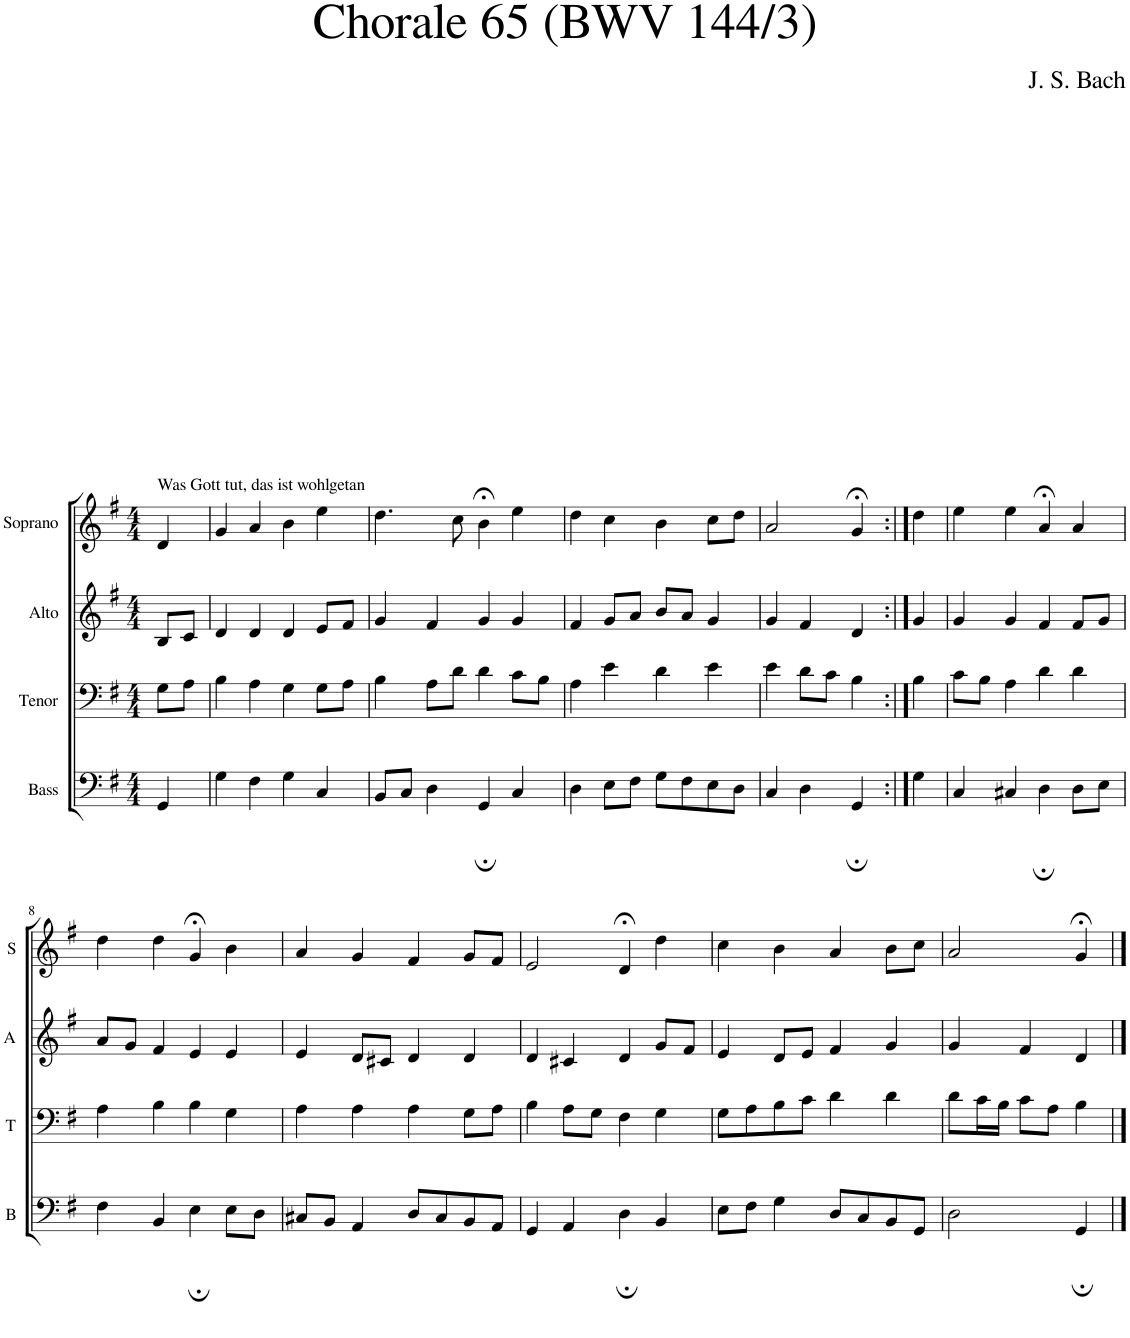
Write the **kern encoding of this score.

**kern	**kern	**kern	**kern
*part4	*part3	*part2	*part1
*staff4	*staff3	*staff2	*staff1
*I"Bass	*I"Tenor	*I"Alto	*I"Soprano
*I'B	*I'T	*I'A	*I'S
*clefF4	*clefF4	*clefG2	*clefG2
*k[f#]	*k[f#]	*k[f#]	*k[f#]
*M4/4	*M4/4	*M4/4	*M4/4
=1	=1	=1	=1
!	!	!	!LO:TX:a:t=Was Gott tut, das ist wohlgetan
4GG/	8G\L	8B/L	4d/
.	8A\J	8c/J	.
=2	=2	=2	=2
4G\	4B\	4d/	4g/
4F#\	4A\	4d/	4a/
4G\	4G\	4d/	4b\
4C/	8G\L	8e/L	4ee\
.	8A\J	8f#/J	.
=3	=3	=3	=3
8BB/L	4B\	4g/	4.dd\
8C/J	.	.	.
4D\	8A\L	4f#/	.
.	8d\J	.	8cc\
4GG;/	4d\	4g/	4b;<\
4C/	8c\L	4g/	4ee\
.	8B\J	.	.
=4	=4	=4	=4
4D\	4A\	4f#/	4dd\
8E\L	4e\	8g/L	4cc\
8F#\J	.	8a/J	.
8G\L	4d\	8b/L	4b\
8F#\	.	8a/J	.
8E\	4e\	4g/	8cc\L
8D\J	.	.	8dd\J
=5	=5	=5	=5
4C/	4e\	4g/	2a/
4D\	8d\L	4f#/	.
.	8c\J	.	.
4GG;/	4B\	4d/	4g;</
=6:|!	=6:|!	=6:|!	=6:|!
4G\	4B\	4g/	4dd\
=7	=7	=7	=7
4C/	8c\L	4g/	4ee\
.	8B\J	.	.
4C#X/	4A\	4g/	4ee\
4D;\	4d\	4f#/	4a;</
8D\L	4d\	8f#/L	4a/
8E\J	.	8g/J	.
!!LO:LB:g=z
=8	=8	=8	=8
4F#\	4A\	8a/L	4dd\
.	.	8g/J	.
4BB/	4B\	4f#/	4dd\
4E;\	4B\	4e/	4g;</
8E\L	4G\	4e/	4b\
8D\J	.	.	.
=9	=9	=9	=9
8C#X/L	4A\	4e/	4a/
8BB/J	.	.	.
4AA/	4A\	8d/L	4g/
.	.	8c#X/J	.
8D/L	4A\	4d/	4f#/
8C#/	.	.	.
8BB/	8G\L	4d/	8g/L
8AA/J	8A\J	.	8f#/J
=10	=10	=10	=10
4GG/	4B\	4d/	2e/
4AA/	8A\L	4c#X/	.
.	8G\J	.	.
4D;\	4F#\	4d/	4d;</
4BB/	4G\	8g/L	4dd\
.	.	8f#/J	.
=11	=11	=11	=11
8E\L	8G\L	4e/	4cc\
8F#\J	8A\	.	.
4G\	8B\	8d/L	4b\
.	8c\J	8e/J	.
8D/L	4d\	4f#/	4a/
8C/	.	.	.
8BB/	4d\	4g/	8b\L
8GG/J	.	.	8cc\J
=12	=12	=12	=12
2D\	8d\L	4g/	2a/
.	16c\L	.	.
.	16B\JJ	.	.
.	8c\L	4f#/	.
.	8A\J	.	.
4GG;/	4B\	4d/	4g;</
==	==	==	==
*-	*-	*-	*-
